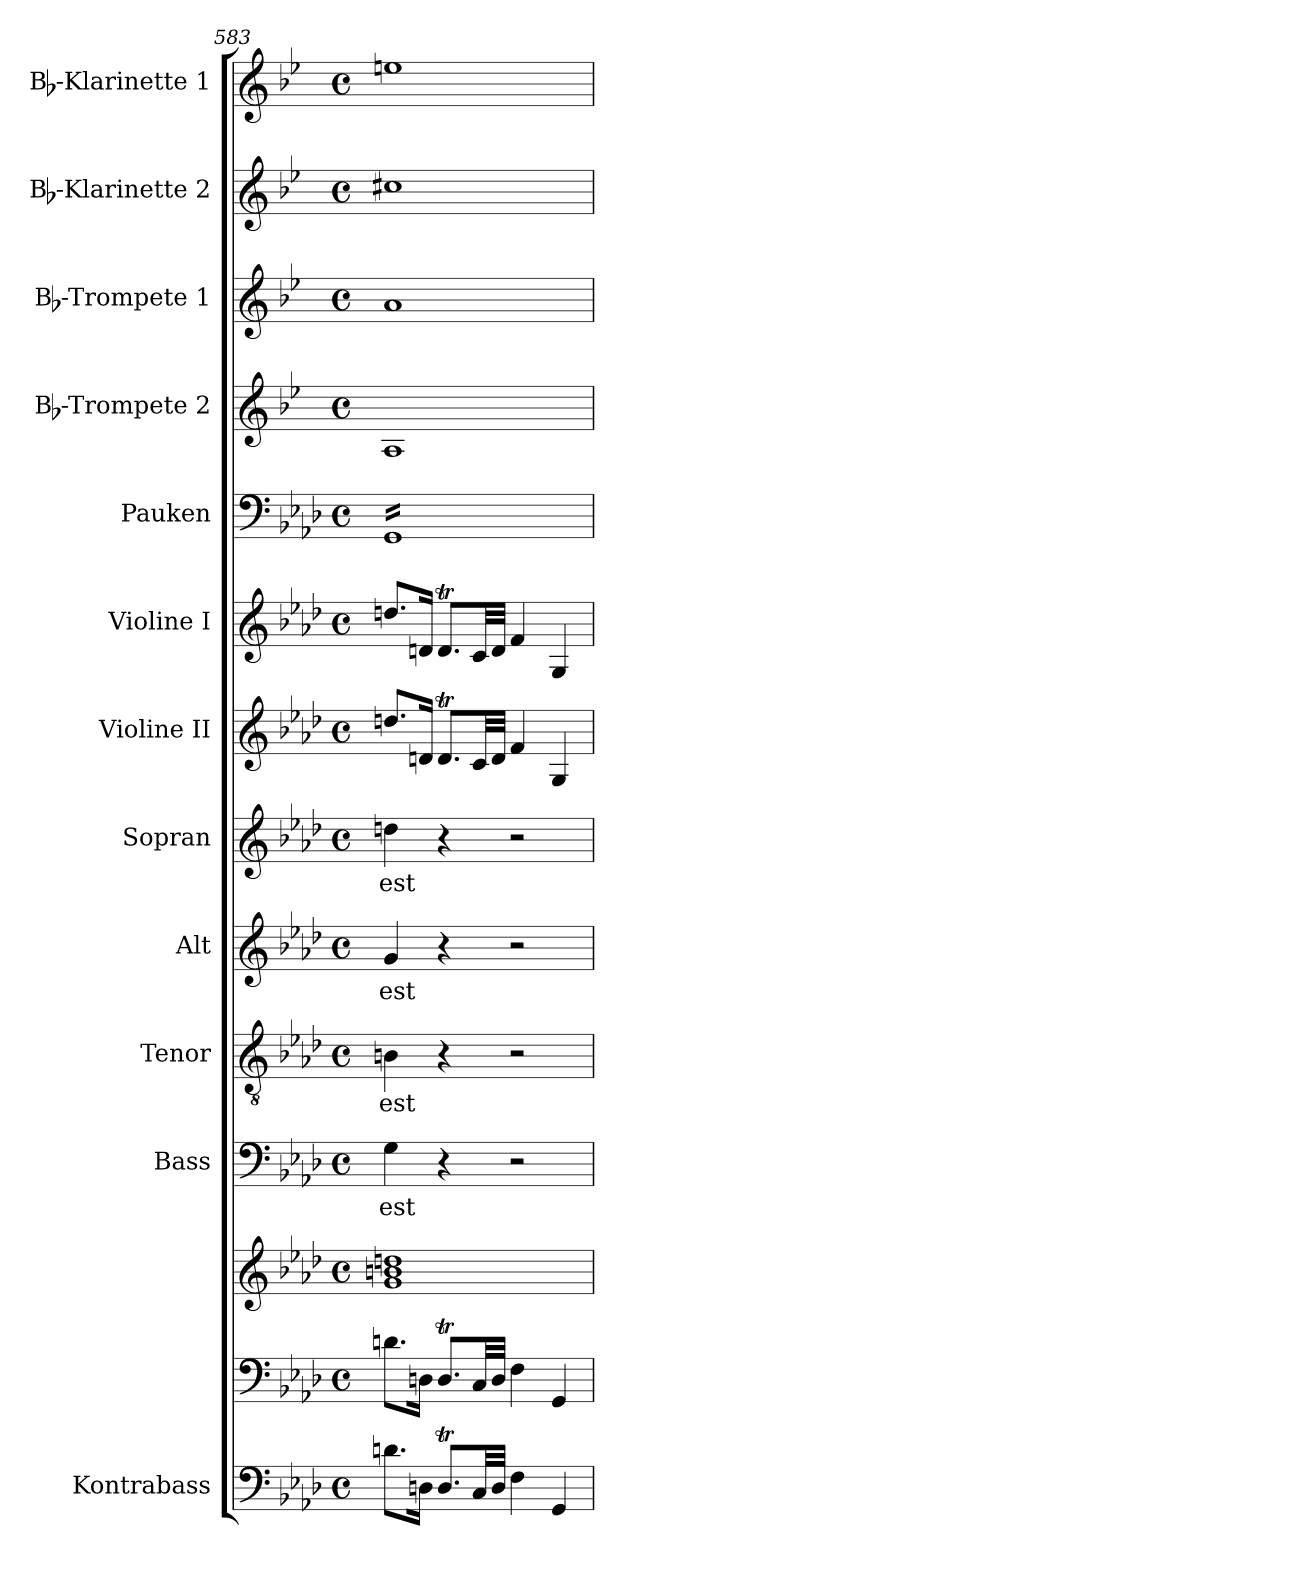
**kern	**kern	**kern	**kern	**text	**kern	**text	**kern	**text	**kern	**text	**kern	**kern	**kern	**kern	**kern	**kern	**kern
*part13	*part12	*part12	*part11	*part11	*part10	*part10	*part9	*part9	*part8	*part8	*part7	*part6	*part5	*part4	*part3	*part2	*part1
*staff14	*staff13	*staff12	*staff11	*staff11	*staff10	*staff10	*staff9	*staff9	*staff8	*staff8	*staff7	*staff6	*staff5	*staff4	*staff3	*staff2	*staff1
*I"Kontrabass	*	*	*I"Bass	*	*I"Tenor	*	*I"Alt	*	*I"Sopran	*	*I"Violine II	*I"Violine I	*I"Pauken	*I"Bb-Trompete 2	*I"Bb-Trompete 1	*I"Bb-Klarinette 2	*I"Bb-Klarinette 1
*I'Kb.	*	*	*I'B.	*	*I'T.	*	*I'A.	*	*I'S.	*	*I'Vl. II	*I'Vl. I	*I'Pk.	*I'Bb Trp. 2	*I'Bb Trp. 1	*I'Bb Kl. 2	*I'Bb Kl. 1
*clefF4	*clefF4	*clefG2	*clefF4	*	*clefGv2	*	*clefG2	*	*clefG2	*	*clefG2	*clefG2	*clefF4	*clefG2	*clefG2	*clefG2	*clefG2
*ITrd7c12	*	*	*	*	*	*	*	*	*	*	*	*	*	*ITrd1c2	*ITrd1c2	*ITrd1c2	*ITrd1c2
*k[b-e-a-d-]	*k[b-e-a-d-]	*k[b-e-a-d-]	*k[b-e-a-d-]	*	*k[b-e-a-d-]	*	*k[b-e-a-d-]	*	*k[b-e-a-d-]	*	*k[b-e-a-d-]	*k[b-e-a-d-]	*k[b-e-a-d-]	*k[b-e-a-d-]	*k[b-e-a-d-]	*k[b-e-a-d-]	*k[b-e-a-d-]
*A-:	*A-:	*A-:	*A-:	*	*A-:	*	*A-:	*	*A-:	*	*A-:	*A-:	*A-:	*A-:	*A-:	*A-:	*A-:
*M4/4	*M4/4	*M4/4	*M4/4	*	*M4/4	*	*M4/4	*	*M4/4	*	*M4/4	*M4/4	*M4/4	*M4/4	*M4/4	*M4/4	*M4/4
*met(c)	*met(c)	*met(c)	*met(c)	*	*met(c)	*	*met(c)	*	*met(c)	*	*met(c)	*met(c)	*met(c)	*met(c)	*met(c)	*met(c)	*met(c)
=583	=583	=583	=583	=583	=583	=583	=583	=583	=583	=583	=583	=583	=583	=583	=583	=583	=583
!	!	!	!	!LO:LY:b	!	!LO:LY:b	!	!LO:LY:b	!	!LO:LY:b	!	!	!	!	!	!	!
*	*	*	*	*	*	*	*	*	*	*	*	*	*tremolo	*	*	*	*
8.Dn\L	8.dn\L	1g 1bn 1ddn	4G\	est	4Bn\	est	4g/	est	4ddn\	est	8.ddn/L	8.ddn/L	16GGLL	1G	1g	1bn	1ddn
.	.	.	.	.	.	.	.	.	.	.	.	.	16GG	.	.	.	.
.	.	.	.	.	.	.	.	.	.	.	.	.	16GG	.	.	.	.
16DDn\Jk	16Dn\Jk	.	.	.	.	.	.	.	.	.	16dn/Jk	16dn/Jk	16GG	.	.	.	.
8.DDt/L	8.Dt/L	.	4r	.	4r	.	4r	.	4r	.	8.dt/L	8.dt/L	16GG	.	.	.	.
.	.	.	.	.	.	.	.	.	.	.	.	.	16GG	.	.	.	.
.	.	.	.	.	.	.	.	.	.	.	.	.	16GG	.	.	.	.
32CC/LL	32C/LL	.	.	.	.	.	.	.	.	.	32c/LL	32c/LL	16GG	.	.	.	.
32DD/JJJ	32D/JJJ	.	.	.	.	.	.	.	.	.	32d/JJJ	32d/JJJ	.	.	.	.	.
4FF\	4F\	.	2r	.	2r	.	2r	.	2r	.	4f/	4f/	16GG	.	.	.	.
.	.	.	.	.	.	.	.	.	.	.	.	.	16GG	.	.	.	.
.	.	.	.	.	.	.	.	.	.	.	.	.	16GG	.	.	.	.
.	.	.	.	.	.	.	.	.	.	.	.	.	16GG	.	.	.	.
4GGG/	4GG/	.	.	.	.	.	.	.	.	.	4G/	4G/	16GG	.	.	.	.
.	.	.	.	.	.	.	.	.	.	.	.	.	16GG	.	.	.	.
.	.	.	.	.	.	.	.	.	.	.	.	.	16GG	.	.	.	.
.	.	.	.	.	.	.	.	.	.	.	.	.	16GGJJ	.	.	.	.
*	*	*	*	*	*	*	*	*	*	*	*	*	*Xtremolo	*	*	*	*
=	=	=	=	=	=	=	=	=	=	=	=	=	=	=	=	=	=
*-	*-	*-	*-	*-	*-	*-	*-	*-	*-	*-	*-	*-	*-	*-	*-	*-	*-
